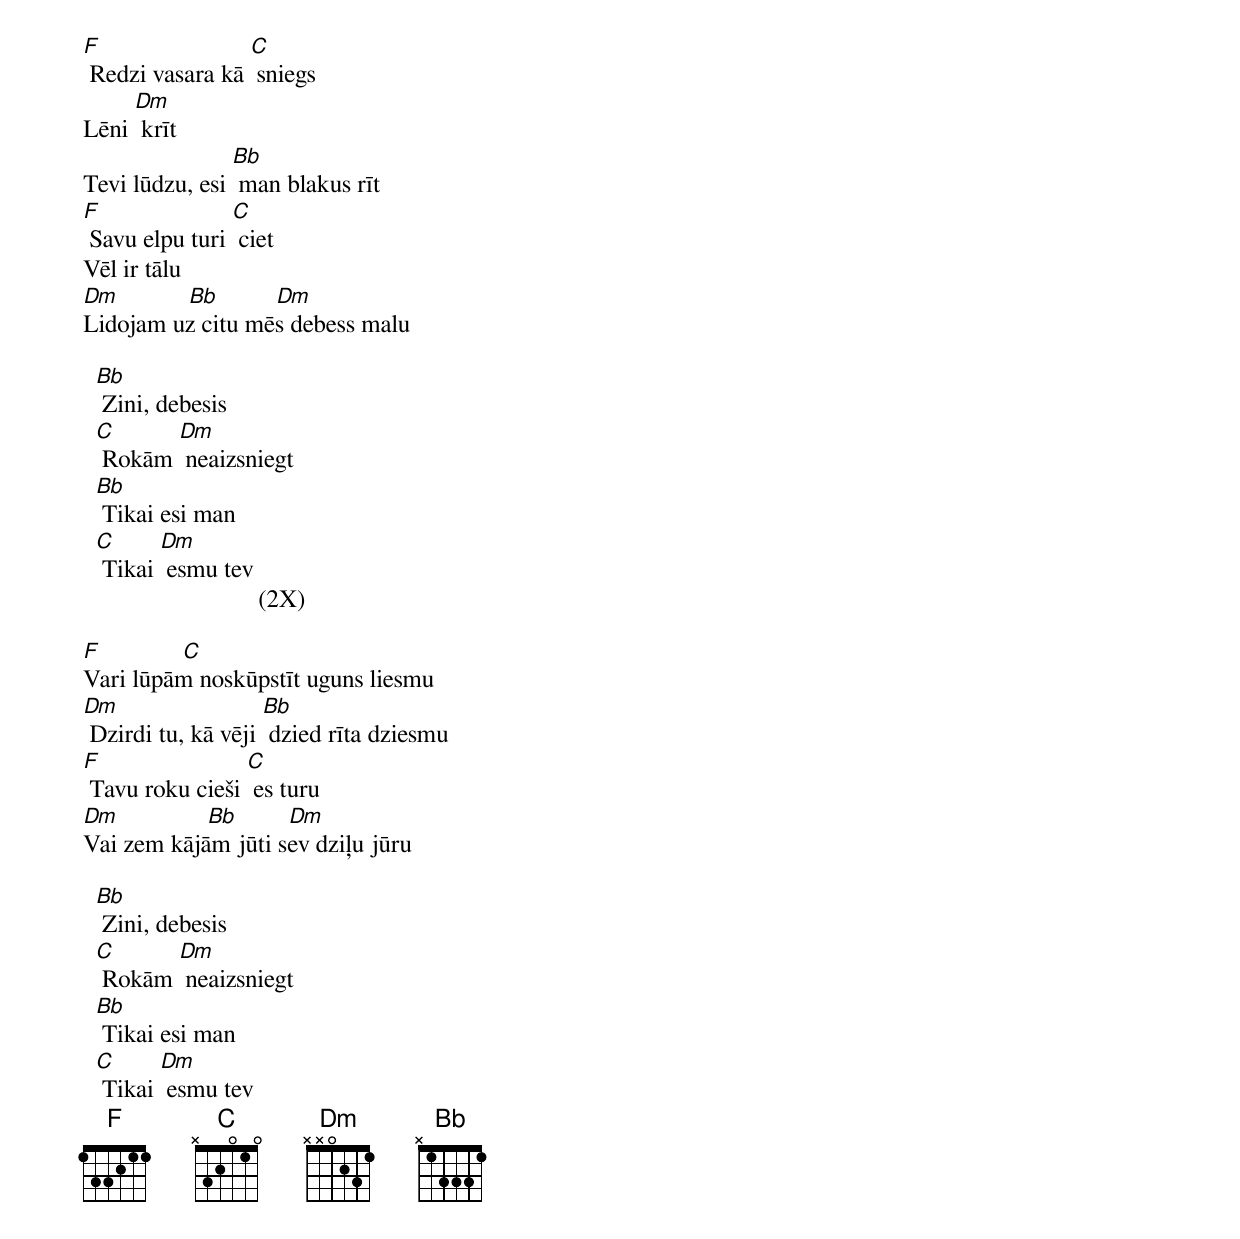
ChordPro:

[F] Redzi vasara kā [C] sniegs
Lēni [Dm] krīt
Tevi lūdzu, esi [Bb] man blakus rīt
[F] Savu elpu turi [C] ciet
Vēl ir tālu
[Dm]           [Bb]         [Dm]
Lidojam uz citu mēs debess malu

  [Bb] Zini, debesis
  [C] Rokām [Dm] neaizsniegt
  [Bb] Tikai esi man
  [C] Tikai [Dm] esmu tev
                            (2X)

[F]             [C]
Vari lūpām noskūpstīt uguns liesmu
[Dm] Dzirdi tu, kā vēji [Bb] dzied rīta dziesmu
[F] Tavu roku cieši [C] es turu
[Dm]              [Bb]        [Dm]
Vai zem kājām jūti sev dziļu jūru

  [Bb] Zini, debesis
  [C] Rokām [Dm] neaizsniegt
  [Bb] Tikai esi man
  [C] Tikai [Dm] esmu tev
